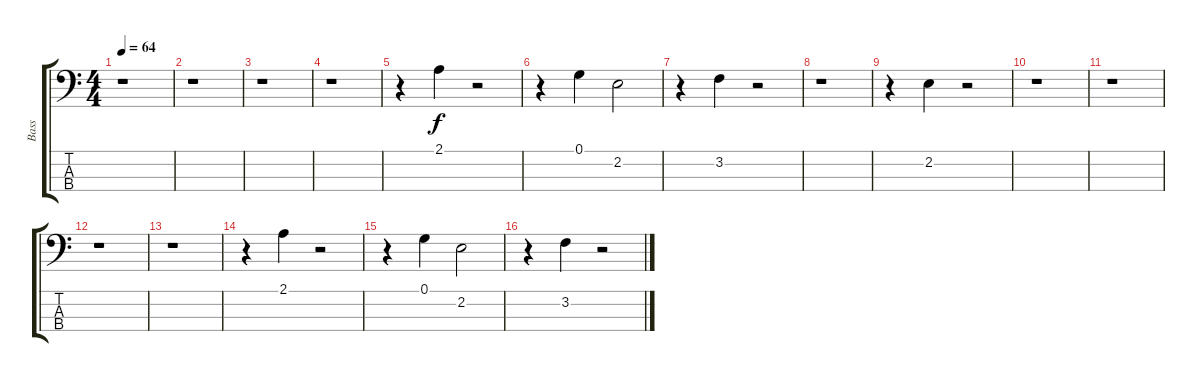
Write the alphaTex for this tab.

\track ("Bass" "Bass") {instrument fretlessbass}
\staff {score tabs}
\tuning (G2 D2 A1 E1) {hide}
\ts (4 4)
\tempo 64
\clef f4
\ks c
r.1{dy f instrument fretlessbass} |
r.1 |
r.1 |
r.1 |
r.4 2.1.4 r.2 |
r.4 0.1.4 2.2.2 |
r.4 3.2.4 r.2 |
r.1 |
r.4 2.2.4 r.2 |
r.1 |
r.1 |
r.1 |
r.1 |
r.4 2.1.4 r.2 |
r.4 0.1.4 2.2.2 |
r.4 3.2.4 r.2
